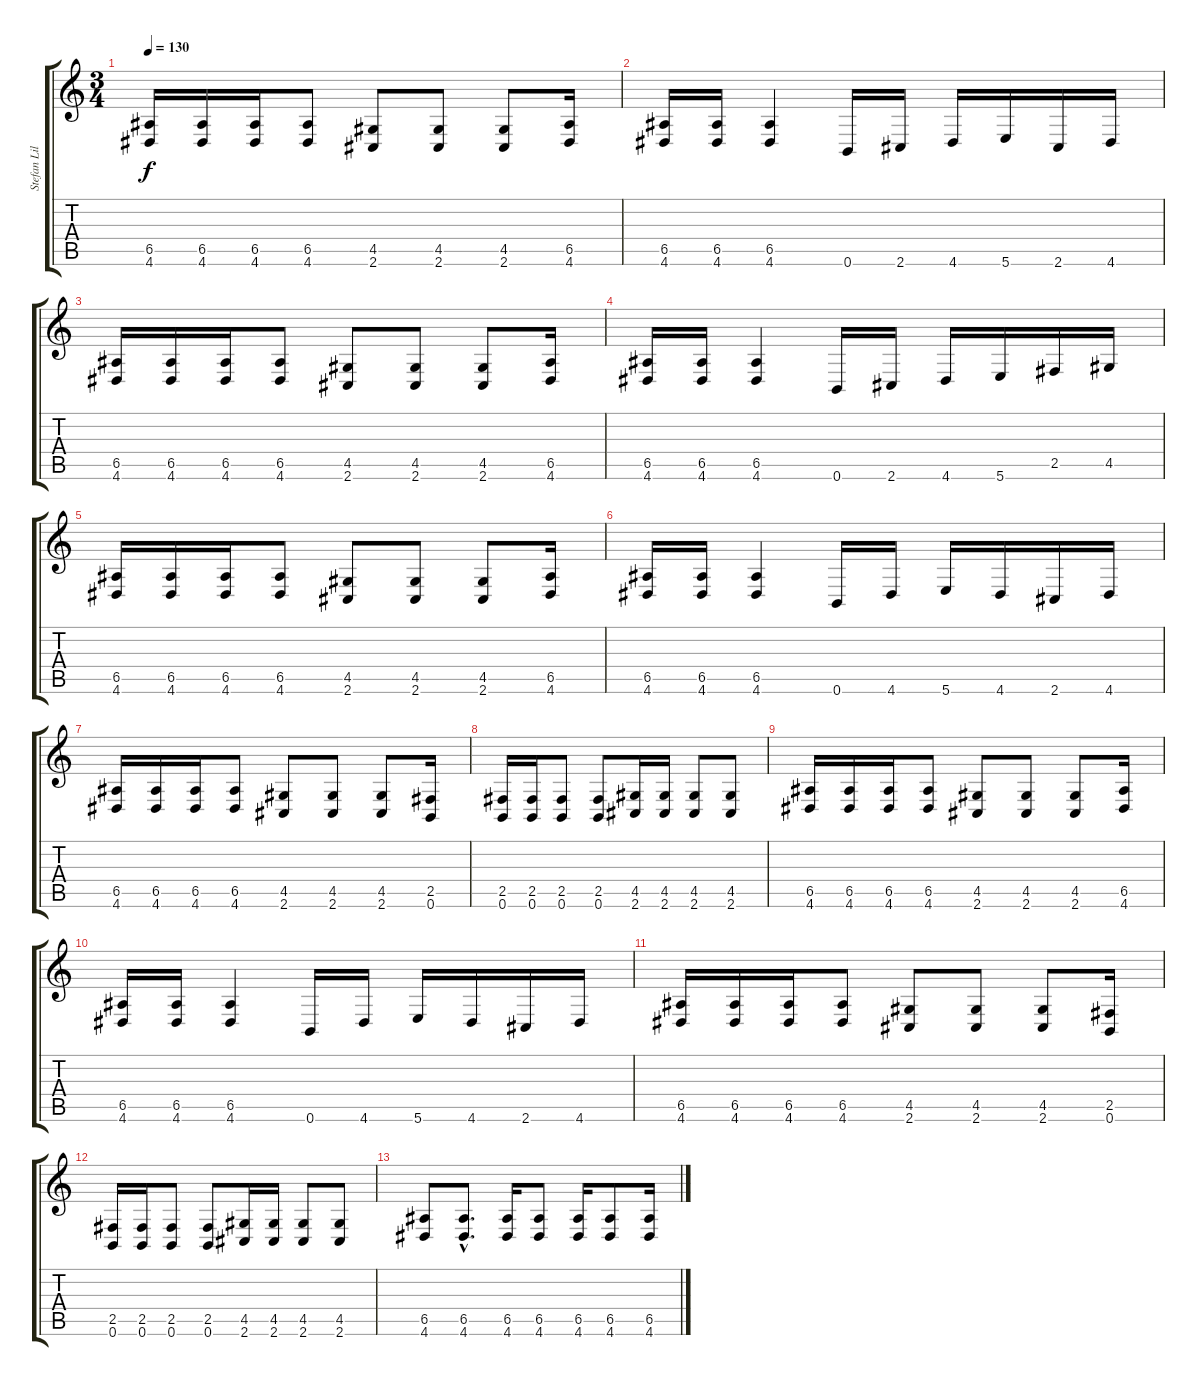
\track ("Stefan Lil" "Stefan Lil") {instrument distortionguitar}
\staff {score tabs}
\tuning (B3 Gb3 D3 A2 E2 B1) {hide}
\ts (3 4)
\tempo 130
\clef g2
\ks c
(6.5 4.6).16{dy f} (6.5 4.6).16 (6.5 4.6).16 (6.5 4.6).8 (4.5 2.6).8 (4.5 2.6).8 (4.5 2.6).8 (6.5 4.6).16 |
(6.5 4.6).16 (6.5 4.6).16 (6.5 4.6).4 0.6.16 2.6.16 4.6.16 5.6.16 2.6.16 4.6.16 |
(6.5 4.6).16 (6.5 4.6).16 (6.5 4.6).16 (6.5 4.6).8 (4.5 2.6).8 (4.5 2.6).8 (4.5 2.6).8 (6.5 4.6).16 |
(6.5 4.6).16 (6.5 4.6).16 (6.5 4.6).4 0.6.16 2.6.16 4.6.16 5.6.16 2.5.16 4.5.16 |
(6.5 4.6).16 (6.5 4.6).16 (6.5 4.6).16 (6.5 4.6).8 (4.5 2.6).8 (4.5 2.6).8 (4.5 2.6).8 (6.5 4.6).16 |
(6.5 4.6).16 (6.5 4.6).16 (6.5 4.6).4 0.6.16 4.6.16 5.6.16 4.6.16 2.6.16 4.6.16 |
(6.5 4.6).16 (6.5 4.6).16 (6.5 4.6).16 (6.5 4.6).8 (4.5 2.6).8 (4.5 2.6).8 (4.5 2.6).8 (2.5 0.6).16 |
(2.5 0.6).16 (2.5 0.6).16 (2.5 0.6).8 (2.5 0.6).8 (4.5 2.6).16 (4.5 2.6).16 (4.5 2.6).8 (4.5 2.6).8 |
(6.5 4.6).16 (6.5 4.6).16 (6.5 4.6).16 (6.5 4.6).8 (4.5 2.6).8 (4.5 2.6).8 (4.5 2.6).8 (6.5 4.6).16 |
(6.5 4.6).16 (6.5 4.6).16 (6.5 4.6).4 0.6.16 4.6.16 5.6.16 4.6.16 2.6.16 4.6.16 |
(6.5 4.6).16 (6.5 4.6).16 (6.5 4.6).16 (6.5 4.6).8 (4.5 2.6).8 (4.5 2.6).8 (4.5 2.6).8 (2.5 0.6).16 |
(2.5 0.6).16 (2.5 0.6).16 (2.5 0.6).8 (2.5 0.6).8 (4.5 2.6).16 (4.5 2.6).16 (4.5 2.6).8 (4.5 2.6).8 |
(6.5 4.6).8 (6.5{hac} 4.6{hac}).8{d} (6.5 4.6).16 (6.5 4.6).8 (6.5 4.6).16 (6.5 4.6).8 (6.5 4.6).16
